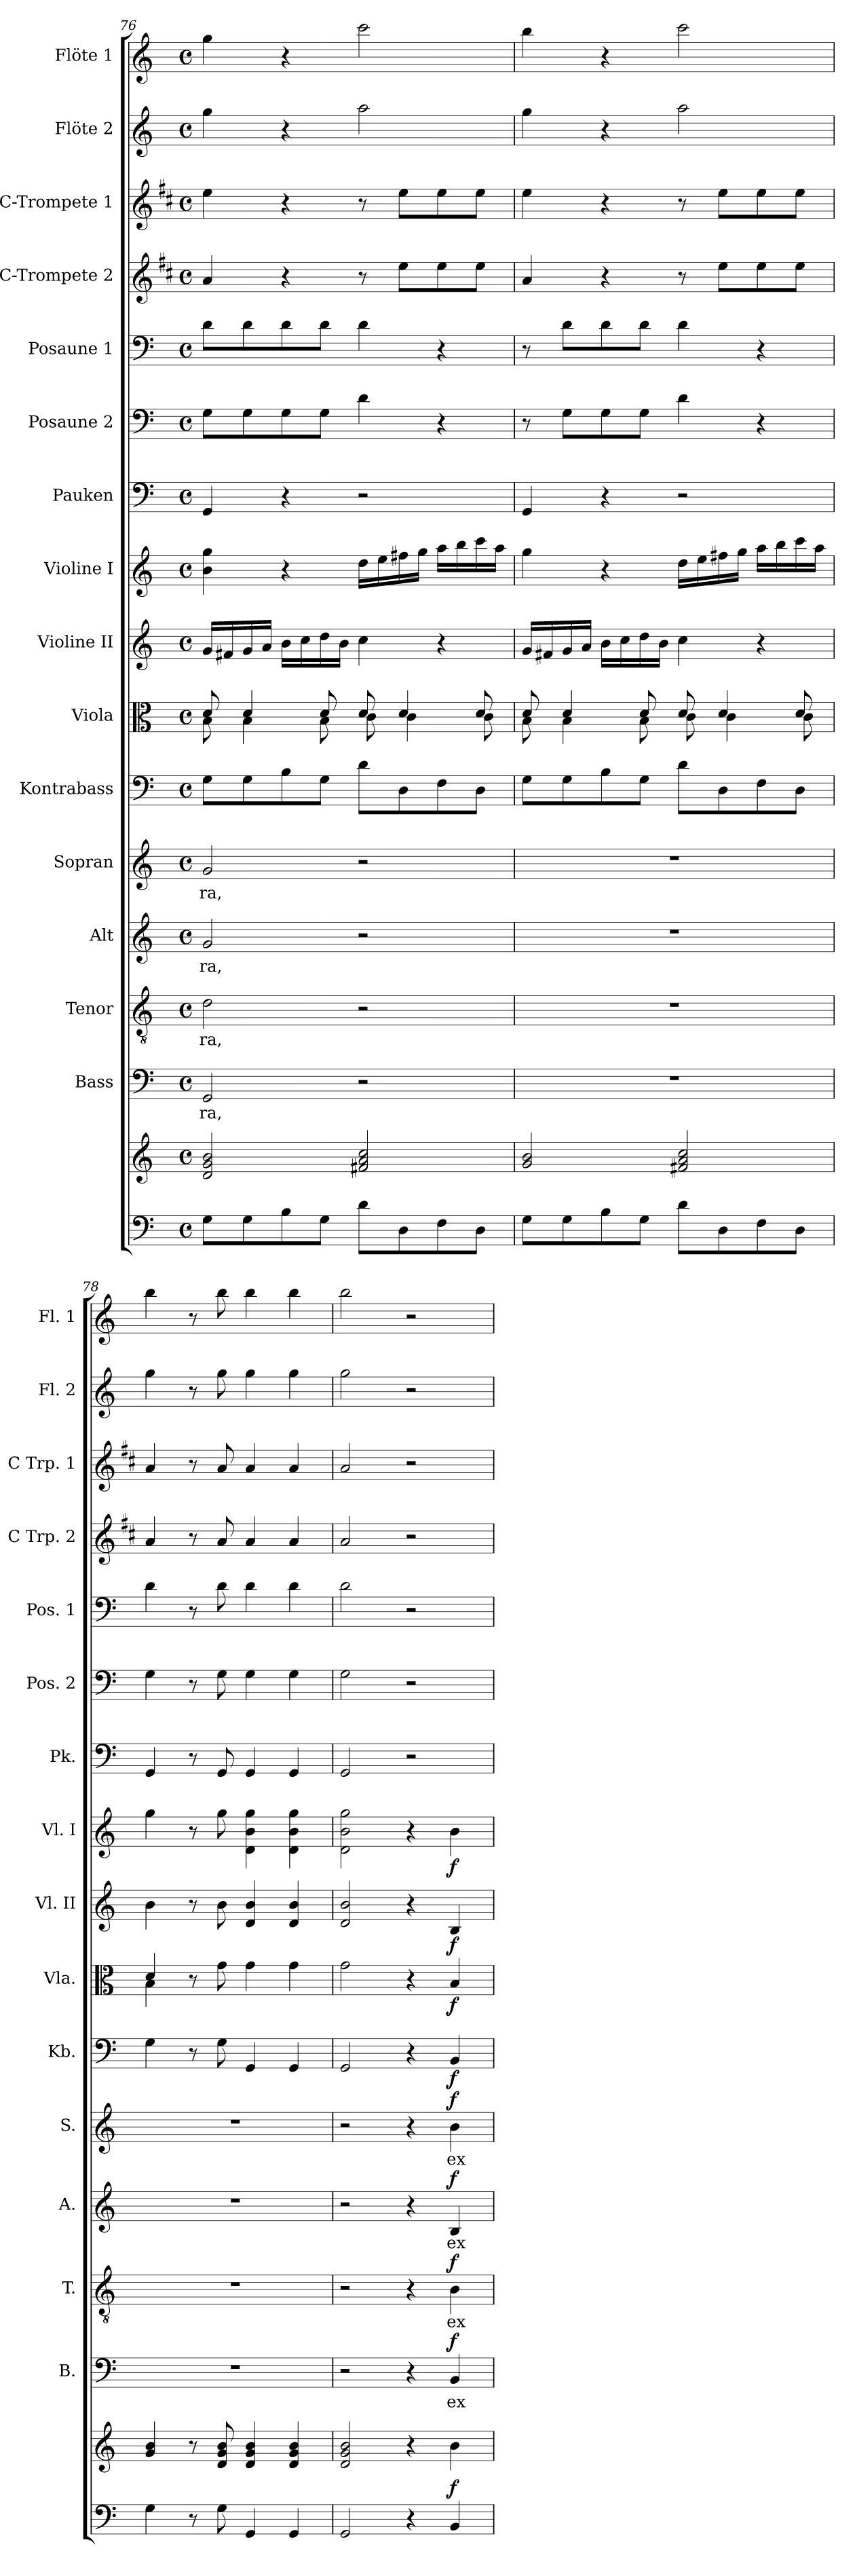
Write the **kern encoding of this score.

**kern	**kern	**dynam	**kern	**text	**dynam	**kern	**text	**dynam	**kern	**text	**dynam	**kern	**text	**dynam	**kern	**dynam	**kern	**dynam	**kern	**dynam	**kern	**dynam	**kern	**kern	**kern	**kern	**kern	**kern	**kern
*part16	*part16	*part16	*part15	*part15	*part15	*part14	*part14	*part14	*part13	*part13	*part13	*part12	*part12	*part12	*part11	*part11	*part10	*part10	*part9	*part9	*part8	*part8	*part7	*part6	*part5	*part4	*part3	*part2	*part1
*staff17	*staff16	*staff16/17	*staff15	*staff15	*staff15	*staff14	*staff14	*staff14	*staff13	*staff13	*staff13	*staff12	*staff12	*staff12	*staff11	*staff11	*staff10	*staff10	*staff9	*staff9	*staff8	*staff8	*staff7	*staff6	*staff5	*staff4	*staff3	*staff2	*staff1
*	*	*	*I"Bass	*	*	*I"Tenor	*	*	*I"Alt	*	*	*I"Sopran	*	*	*I"Kontrabass	*	*I"Viola	*	*I"Violine II	*	*I"Violine I	*	*I"Pauken	*I"Posaune 2	*I"Posaune 1	*I"C-Trompete 2	*I"C-Trompete 1	*I"Flöte 2	*I"Flöte 1
*	*	*	*I'B.	*	*	*I'T.	*	*	*I'A.	*	*	*I'S.	*	*	*I'Kb.	*	*I'Vla.	*	*I'Vl. II	*	*I'Vl. I	*	*I'Pk.	*I'Pos. 2	*I'Pos. 1	*I'C Trp. 2	*I'C Trp. 1	*I'Fl. 2	*I'Fl. 1
*clefF4	*clefG2	*	*clefF4	*	*	*clefGv2	*	*	*clefG2	*	*	*clefG2	*	*	*clefF4	*	*clefC3	*	*clefG2	*	*clefG2	*	*clefF4	*clefF4	*clefF4	*clefG2	*clefG2	*clefG2	*clefG2
*	*	*	*	*	*	*	*	*	*	*	*	*	*	*	*ITrd7c12	*	*	*	*	*	*	*	*	*	*	*ITrd1c2	*ITrd1c2	*	*
*k[]	*k[]	*	*k[]	*	*	*k[]	*	*	*k[]	*	*	*k[]	*	*	*k[]	*	*k[]	*	*k[]	*	*k[]	*	*k[]	*k[]	*k[]	*k[]	*k[]	*k[]	*k[]
*C:	*C:	*	*C:	*	*	*C:	*	*	*C:	*	*	*C:	*	*	*C:	*	*C:	*	*C:	*	*C:	*	*C:	*C:	*C:	*C:	*C:	*C:	*C:
*M4/4	*M4/4	*	*M4/4	*	*	*M4/4	*	*	*M4/4	*	*	*M4/4	*	*	*M4/4	*	*M4/4	*	*M4/4	*	*M4/4	*	*M4/4	*M4/4	*M4/4	*M4/4	*M4/4	*M4/4	*M4/4
*met(c)	*met(c)	*	*met(c)	*	*	*met(c)	*	*	*met(c)	*	*	*met(c)	*	*	*met(c)	*	*met(c)	*	*met(c)	*	*met(c)	*	*met(c)	*met(c)	*met(c)	*met(c)	*met(c)	*met(c)	*met(c)
=76	=76	=76	=76	=76	=76	=76	=76	=76	=76	=76	=76	=76	=76	=76	=76	=76	=76	=76	=76	=76	=76	=76	=76	=76	=76	=76	=76	=76	=76
!	!	!	!	!LO:LY:b	!	!	!LO:LY:b	!	!	!LO:LY:b	!	!	!LO:LY:b	!	!	!	!	!	!	!	!	!	!	!	!	!	!	!	!
*	*	*	*	*	*	*	*	*	*	*	*	*	*	*	*	*	*^	*	*	*	*	*	*	*	*	*	*	*	*
8G\L	2d/ 2g/ 2b/	.	2GG/	-ra,	.	2d\	-ra,	.	2g/	-ra,	.	2g/	-ra,	.	8GG\L	.	8d/	8B\	.	16g/LL	.	4b\ 4gg\	.	4GG/	8G\L	8d\L	4g/	4dd\	4gg\	4gg\
.	.	.	.	.	.	.	.	.	.	.	.	.	.	.	.	.	.	.	.	16f#X/	.	.	.	.	.	.	.	.	.	.
8G\	.	.	.	.	.	.	.	.	.	.	.	.	.	.	8GG\	.	4d/	4B\	.	16g/	.	.	.	.	8G\	8d\	.	.	.	.
.	.	.	.	.	.	.	.	.	.	.	.	.	.	.	.	.	.	.	.	16a/JJ	.	.	.	.	.	.	.	.	.	.
8B\	.	.	.	.	.	.	.	.	.	.	.	.	.	.	8BB\	.	.	.	.	16b\LL	.	4r	.	4r	8G\	8d\	4r	4r	4r	4r
.	.	.	.	.	.	.	.	.	.	.	.	.	.	.	.	.	.	.	.	16cc\	.	.	.	.	.	.	.	.	.	.
8G\J	.	.	.	.	.	.	.	.	.	.	.	.	.	.	8GG\J	.	8d/	8B\	.	16dd\	.	.	.	.	8G\J	8d\J	.	.	.	.
.	.	.	.	.	.	.	.	.	.	.	.	.	.	.	.	.	.	.	.	16b\JJ	.	.	.	.	.	.	.	.	.	.
8d\L	2f#X/ 2a/ 2cc/	.	2r	.	.	2r	.	.	2r	.	.	2r	.	.	8D\L	.	8d/	8c\	.	4cc\	.	16dd\LL	.	2r	4d\	4d\	8r	8r	2aa\	2ccc\
.	.	.	.	.	.	.	.	.	.	.	.	.	.	.	.	.	.	.	.	.	.	16ee\	.	.	.	.	.	.	.	.
8D\	.	.	.	.	.	.	.	.	.	.	.	.	.	.	8DD\	.	4d/	4c\	.	.	.	16ff#X\	.	.	.	.	8dd\L	8dd\L	.	.
.	.	.	.	.	.	.	.	.	.	.	.	.	.	.	.	.	.	.	.	.	.	16gg\JJ	.	.	.	.	.	.	.	.
8F\	.	.	.	.	.	.	.	.	.	.	.	.	.	.	8FF\	.	.	.	.	4r	.	16aa\LL	.	.	4r	4r	8dd\	8dd\	.	.
.	.	.	.	.	.	.	.	.	.	.	.	.	.	.	.	.	.	.	.	.	.	16bb\	.	.	.	.	.	.	.	.
8D\J	.	.	.	.	.	.	.	.	.	.	.	.	.	.	8DD\J	.	8d/	8c\	.	.	.	16ccc\	.	.	.	.	8dd\J	8dd\J	.	.
.	.	.	.	.	.	.	.	.	.	.	.	.	.	.	.	.	.	.	.	.	.	16aa\JJ	.	.	.	.	.	.	.	.
=77	=77	=77	=77	=77	=77	=77	=77	=77	=77	=77	=77	=77	=77	=77	=77	=77	=77	=77	=77	=77	=77	=77	=77	=77	=77	=77	=77	=77	=77	=77
8G\L	2g/ 2b/	.	1r	.	.	1r	.	.	1r	.	.	1r	.	.	8GG\L	.	8d/	8B\	.	16g/LL	.	4gg\	.	4GG/	8r	8r	4g/	4dd\	4gg\	4bb\
.	.	.	.	.	.	.	.	.	.	.	.	.	.	.	.	.	.	.	.	16f#X/	.	.	.	.	.	.	.	.	.	.
8G\	.	.	.	.	.	.	.	.	.	.	.	.	.	.	8GG\	.	4d/	4B\	.	16g/	.	.	.	.	8G\L	8d\L	.	.	.	.
.	.	.	.	.	.	.	.	.	.	.	.	.	.	.	.	.	.	.	.	16a/JJ	.	.	.	.	.	.	.	.	.	.
8B\	.	.	.	.	.	.	.	.	.	.	.	.	.	.	8BB\	.	.	.	.	16b\LL	.	4r	.	4r	8G\	8d\	4r	4r	4r	4r
.	.	.	.	.	.	.	.	.	.	.	.	.	.	.	.	.	.	.	.	16cc\	.	.	.	.	.	.	.	.	.	.
8G\J	.	.	.	.	.	.	.	.	.	.	.	.	.	.	8GG\J	.	8d/	8B\	.	16dd\	.	.	.	.	8G\J	8d\J	.	.	.	.
.	.	.	.	.	.	.	.	.	.	.	.	.	.	.	.	.	.	.	.	16b\JJ	.	.	.	.	.	.	.	.	.	.
8d\L	2f#X/ 2a/ 2cc/	.	.	.	.	.	.	.	.	.	.	.	.	.	8D\L	.	8d/	8c\	.	4cc\	.	16dd\LL	.	2r	4d\	4d\	8r	8r	2aa\	2ccc\
.	.	.	.	.	.	.	.	.	.	.	.	.	.	.	.	.	.	.	.	.	.	16ee\	.	.	.	.	.	.	.	.
8D\	.	.	.	.	.	.	.	.	.	.	.	.	.	.	8DD\	.	4d/	4c\	.	.	.	16ff#X\	.	.	.	.	8dd\L	8dd\L	.	.
.	.	.	.	.	.	.	.	.	.	.	.	.	.	.	.	.	.	.	.	.	.	16gg\JJ	.	.	.	.	.	.	.	.
8F\	.	.	.	.	.	.	.	.	.	.	.	.	.	.	8FF\	.	.	.	.	4r	.	16aa\LL	.	.	4r	4r	8dd\	8dd\	.	.
.	.	.	.	.	.	.	.	.	.	.	.	.	.	.	.	.	.	.	.	.	.	16bb\	.	.	.	.	.	.	.	.
8D\J	.	.	.	.	.	.	.	.	.	.	.	.	.	.	8DD\J	.	8d/	8c\	.	.	.	16ccc\	.	.	.	.	8dd\J	8dd\J	.	.
.	.	.	.	.	.	.	.	.	.	.	.	.	.	.	.	.	.	.	.	.	.	16aa\JJ	.	.	.	.	.	.	.	.
=78	=78	=78	=78	=78	=78	=78	=78	=78	=78	=78	=78	=78	=78	=78	=78	=78	=78	=78	=78	=78	=78	=78	=78	=78	=78	=78	=78	=78	=78	=78
4G\	4g/ 4b/	.	1r	.	.	1r	.	.	1r	.	.	1r	.	.	4GG\	.	4d/	4B\	.	4b\	.	4gg\	.	4GG/	4G\	4d\	4g/	4g/	4gg\	4bb\
8r	8r	.	.	.	.	.	.	.	.	.	.	.	.	.	8r	.	8r	2.ryy	.	8r	.	8r	.	8r	8r	8r	8r	8r	8r	8r
8G\	8d/ 8g/ 8b/	.	.	.	.	.	.	.	.	.	.	.	.	.	8GG\	.	8g\	.	.	8b\	.	8gg\	.	8GG/	8G\	8d\	8g/	8g/	8gg\	8bb\
4GG/	4d/ 4g/ 4b/	.	.	.	.	.	.	.	.	.	.	.	.	.	4GGG/	.	4g\	.	.	4d/ 4b/	.	4d\ 4b\ 4gg\	.	4GG/	4G\	4d\	4g/	4g/	4gg\	4bb\
4GG/	4d/ 4g/ 4b/	.	.	.	.	.	.	.	.	.	.	.	.	.	4GGG/	.	4g\	.	.	4d/ 4b/	.	4d\ 4b\ 4gg\	.	4GG/	4G\	4d\	4g/	4g/	4gg\	4bb\
*	*	*	*	*	*	*	*	*	*	*	*	*	*	*	*	*	*v	*v	*	*	*	*	*	*	*	*	*	*	*	*
=79	=79	=79	=79	=79	=79	=79	=79	=79	=79	=79	=79	=79	=79	=79	=79	=79	=79	=79	=79	=79	=79	=79	=79	=79	=79	=79	=79	=79	=79
2GG/	2d/ 2g/ 2b/	.	2r	.	.	2r	.	.	2r	.	.	2r	.	.	2GGG/	.	2g\	.	2d/ 2b/	.	2d\ 2b\ 2gg\	.	2GG/	2G\	2d\	2g/	2g/	2gg\	2bb\
4r	4r	.	4r	.	.	4r	.	.	4r	.	.	4r	.	.	4r	.	4r	.	4r	.	4r	.	2r	2r	2r	2r	2r	2r	2r
!	!	!LO:DY:a=2	!	!LO:LY:b	!LO:DY:a	!	!LO:LY:b	!LO:DY:a	!	!LO:LY:b	!LO:DY:a	!	!LO:LY:b	!LO:DY:a	!	!LO:DY:b	!	!LO:DY:b	!	!LO:DY:b	!	!LO:DY:b	!	!	!	!	!	!	!
4BB/	4b\	f	4BB/	ex-	f	4B\	ex-	f	4B/	ex-	f	4b\	ex-	f	4BBB/	f	4B/	f	4B/	f	4b\	f	.	.	.	.	.	.	.
=	=	=	=	=	=	=	=	=	=	=	=	=	=	=	=	=	=	=	=	=	=	=	=	=	=	=	=	=	=
*-	*-	*-	*-	*-	*-	*-	*-	*-	*-	*-	*-	*-	*-	*-	*-	*-	*-	*-	*-	*-	*-	*-	*-	*-	*-	*-	*-	*-	*-
